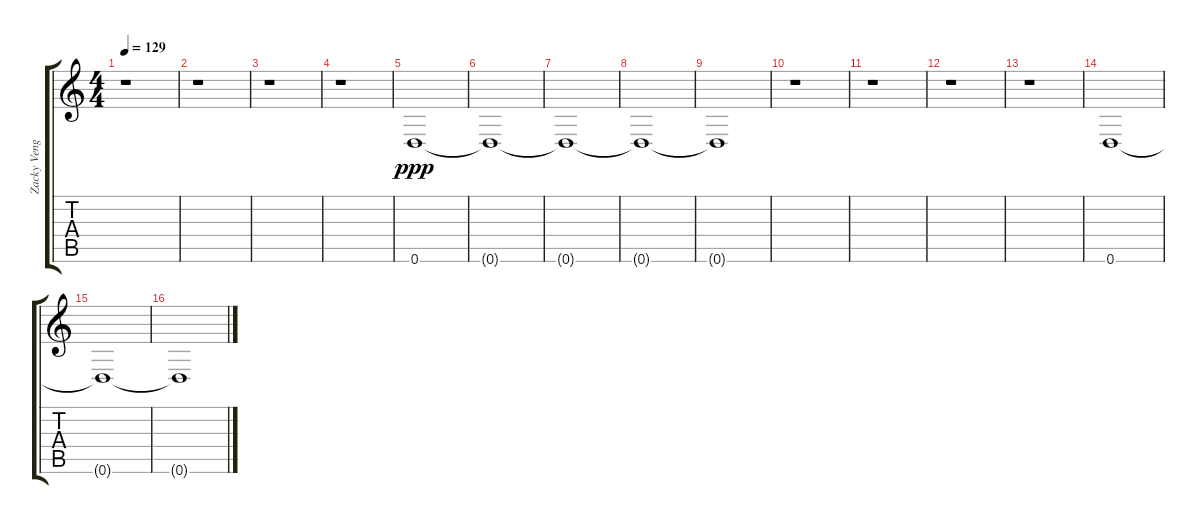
\track ("Zacky Vengeance (Lead Guitar 1)" "Zacky Veng") {instrument distortionguitar}
\staff {score tabs}
\tuning (E4 B3 G3 D3 A2 D2) {hide}
\ts (4 4)
\tempo 129
\clef g2
\ks c
r.1{dy ppp} |
r.1 |
r.1 |
r.1 |
0.6.1 |
0.6{t}.1 |
0.6{t}.1 |
0.6{t}.1 |
0.6{t}.1 |
r.1 |
r.1 |
r.1 |
r.1 |
0.6.1 |
0.6{t}.1 |
0.6{t}.1
